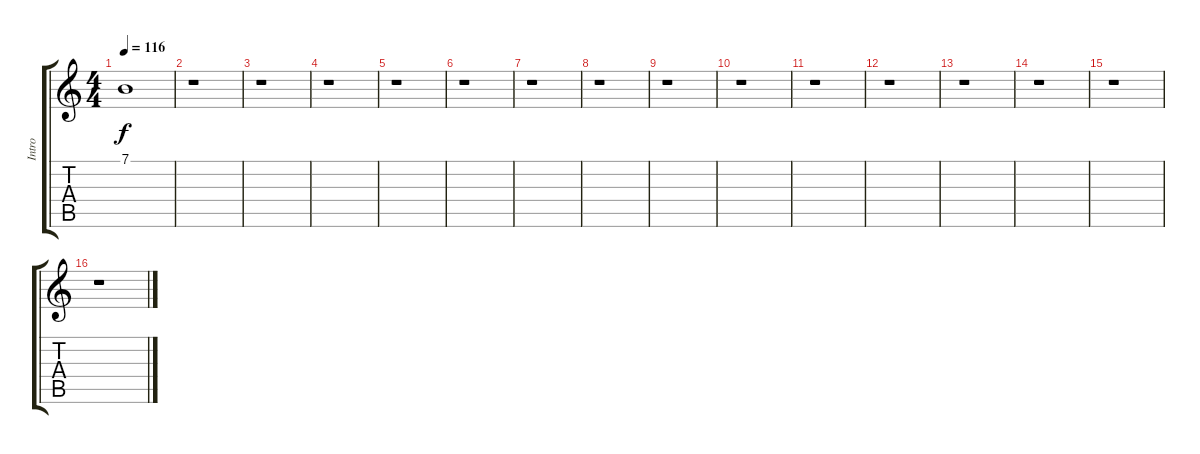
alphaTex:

\track ("Intro" "Intro") {instrument harpsichord}
\staff {score tabs}
\tuning (E4 B3 G3 D3 A2 E2) {hide}
\ts (4 4)
\tempo 116
\clef g2
\ks c
7.1{t}.1{dy f} |
r.1 |
r.1 |
r.1 |
r.1 |
r.1 |
r.1 |
r.1 |
r.1 |
r.1 |
r.1 |
r.1 |
r.1 |
r.1 |
r.1 |
r.1
